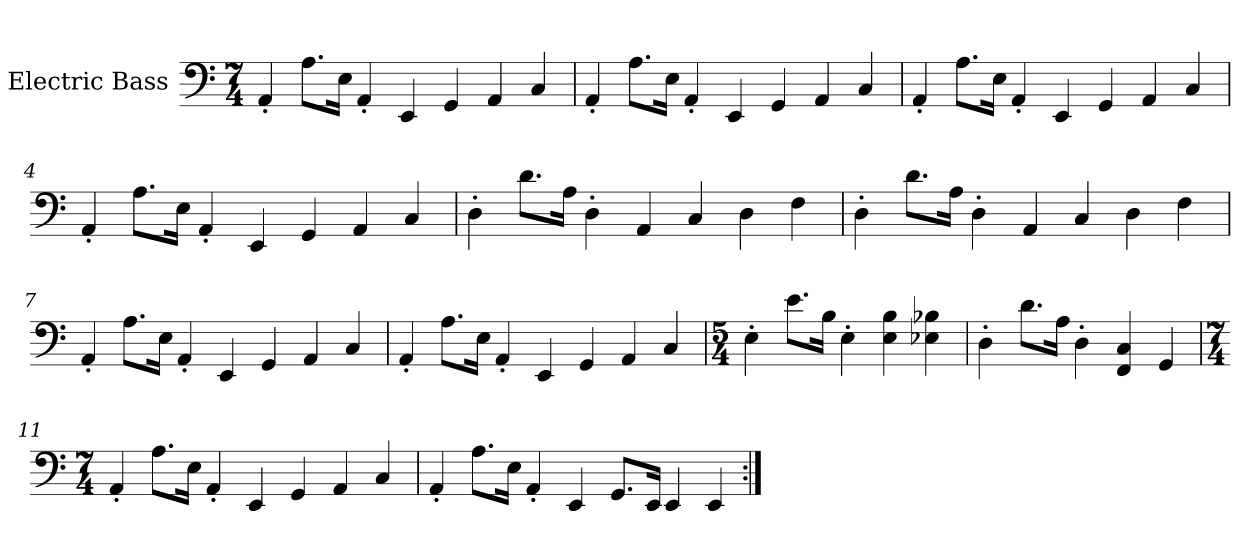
**kern
*part1
*staff1
*I"Electric Bass
*I'El. B.
*clefF4
*ITrd7c12
*k[]
*M7/4
*MM108
=1
4AAA'/
8.AA\L
16EE\Jk
4AAA'/
4EEE/
4GGG/
4AAA/
4CC/
=2
4AAA'/
8.AA\L
16EE\Jk
4AAA'/
4EEE/
4GGG/
4AAA/
4CC/
=3
4AAA'/
8.AA\L
16EE\Jk
4AAA'/
4EEE/
4GGG/
4AAA/
4CC/
=4
4AAA'/
8.AA\L
16EE\Jk
4AAA'/
4EEE/
4GGG/
4AAA/
4CC/
!!LO:LB:g=z
=5
4DD'\
8.D\L
16AA\Jk
4DD'\
4AAA/
4CC/
4DD\
4FF\
=6
4DD'\
8.D\L
16AA\Jk
4DD'\
4AAA/
4CC/
4DD\
4FF\
=7
4AAA'/
8.AA\L
16EE\Jk
4AAA'/
4EEE/
4GGG/
4AAA/
4CC/
=8
4AAA'/
8.AA\L
16EE\Jk
4AAA'/
4EEE/
4GGG/
4AAA/
4CC/
!!LO:LB:g=z
=9
*M5/4
4EE'\
8.E\L
16BB\Jk
4EE'\
4EE\ 4BB\
4EE-X\ 4BB-X\
=10
4DD'\
8.D\L
16AA\Jk
4DD'\
4FFF/ 4CC/
4GGG/
=11
*M7/4
4AAA'/
8.AA\L
16EE\Jk
4AAA'/
4EEE/
4GGG/
4AAA/
4CC/
=12
4AAA'/
8.AA\L
16EE\Jk
4AAA'/
4EEE/
8.GGG/L
16EEE/Jk
4EEE/
4EEE/
=:|!
*-
